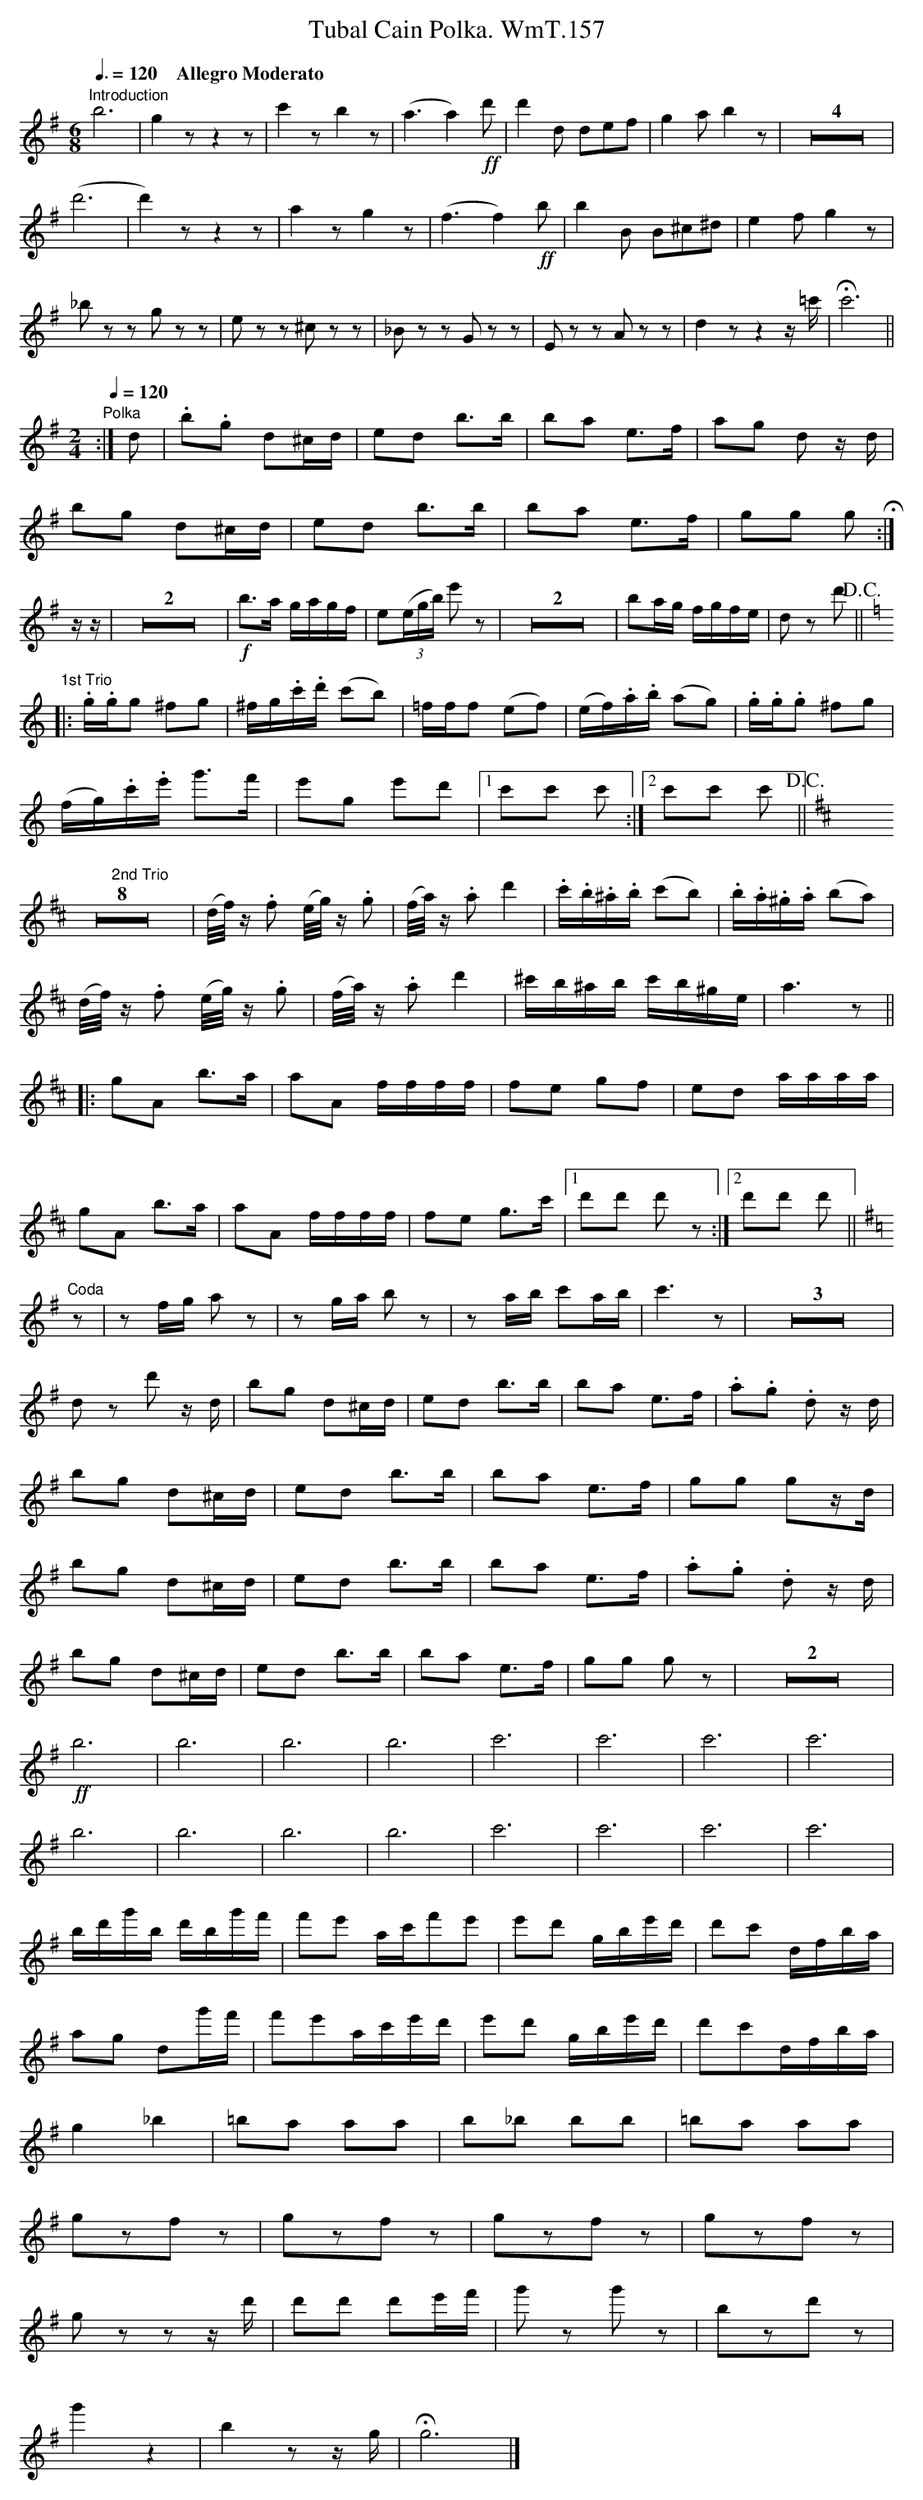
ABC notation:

X:1
T:Tubal Cain Polka. WmT.157
M:6/8
L:1/8
Q:3/8=120 "    Allegro Moderato"
K:G
"Introduction"
b6|g2z z2z|c'2z b2z|(a3 a2)!ff!d'|d'2d def|g2a b2z|Z4|
(d'6|d'2) z z2z|a2z g2z|(f3 f2)!ff!b|b2B B^c^d|e2f g2z|
_bzz gzz|ezz ^czz|_Bzz Gzz|Ezz Azz|d2z z2 z/=c'/|Hc'6||
M:2/4
Q:1/4=120
K:G
"Polka"
:|d|.b.g d^c/d/|ed b>b|ba e>f|ag d z/d/|
bg d^c/d/|ed b>b|ba e>f|gg gH:|
z/z/|Z2|!f!b>a  g/a/g/f/|e(3(e/g/b/) e'z|Z2|ba/g/ f/g/f/e/|dz d'!D.C.!||
"1st Trio"
K:C
|:.g/.g/g ^fg|^f/g/.c'/.d'/ (c'b)|\\
=f/f/f (ef)|(e/f/).a/.b/ (ag)|.g/.g/.g ^fg|
(f/g/).c'/.e'/ g'>f'|e'g e'd'|1 c'c' c':|2c'c' c'!D.C.!||
"2nd Trio"
K:D
Z8|(d//f//) z/ .f (e//g//) z/ .g|(f//a//) z/ .a d'2|\\
.c'/.b/.^a/.b/ (c'b)|.b/.a/.^g/.a/ (ba)|
(d//f//) z/ .f (e//g//) z/ .g|(f//a//) z/ .a d'2|\\
^c'/b/^a/b/ c'/b/^g/e/|a3 z||
|:gA b>a|aA f/f/f/f/|fe gf|ed a/a/a/a/|
gA b>a|aA f/f/f/f/|fe g>c'|1d'd' d'z:|2d'd' d'||
"Coda"
K:G
z|z f/g/ az|z g/a/ bz|z a/b/ c'a/b/|c'3z|Z3|
dz d' z/d/|bg d^c/d/|ed b>b|ba e>f|.a.g .d z/d/|
bg d^c/d/|ed b>b|ba e>f|gg gz/d/|
bg d^c/d/|ed b>b|ba e>f|.a.g .d  z/d/|
bg d^c/d/|ed b>b|ba e>f|gg gz|Z2|
!ff!b6|b6|b6|b6|c'6|c'6|c'6|c'6|
b6|b6|b6|b6|c'6|c'6|c'6|c'6|
b/d'/g'/b/ d'/b/g'/f'/|f'e' a/c'/f'e'|\\
e'd' g/b/e'/d'/|d'c' d/f/b/a/|
ag dg'/f'/|f'e'a/c'/e'/d'/|\\
e'd' g/b/e'/d'/|d'c'd/f/b/a/|
g2_b2|=ba aa|b_b bb|=ba aa|
gzfz|gzfz|gzfz|gzfz|
gz zz/d'/|d'd' d'e'/f'/|g'z g'\\z|bzd'z|
g'2z2|b2z z/g/|Hg6|]
